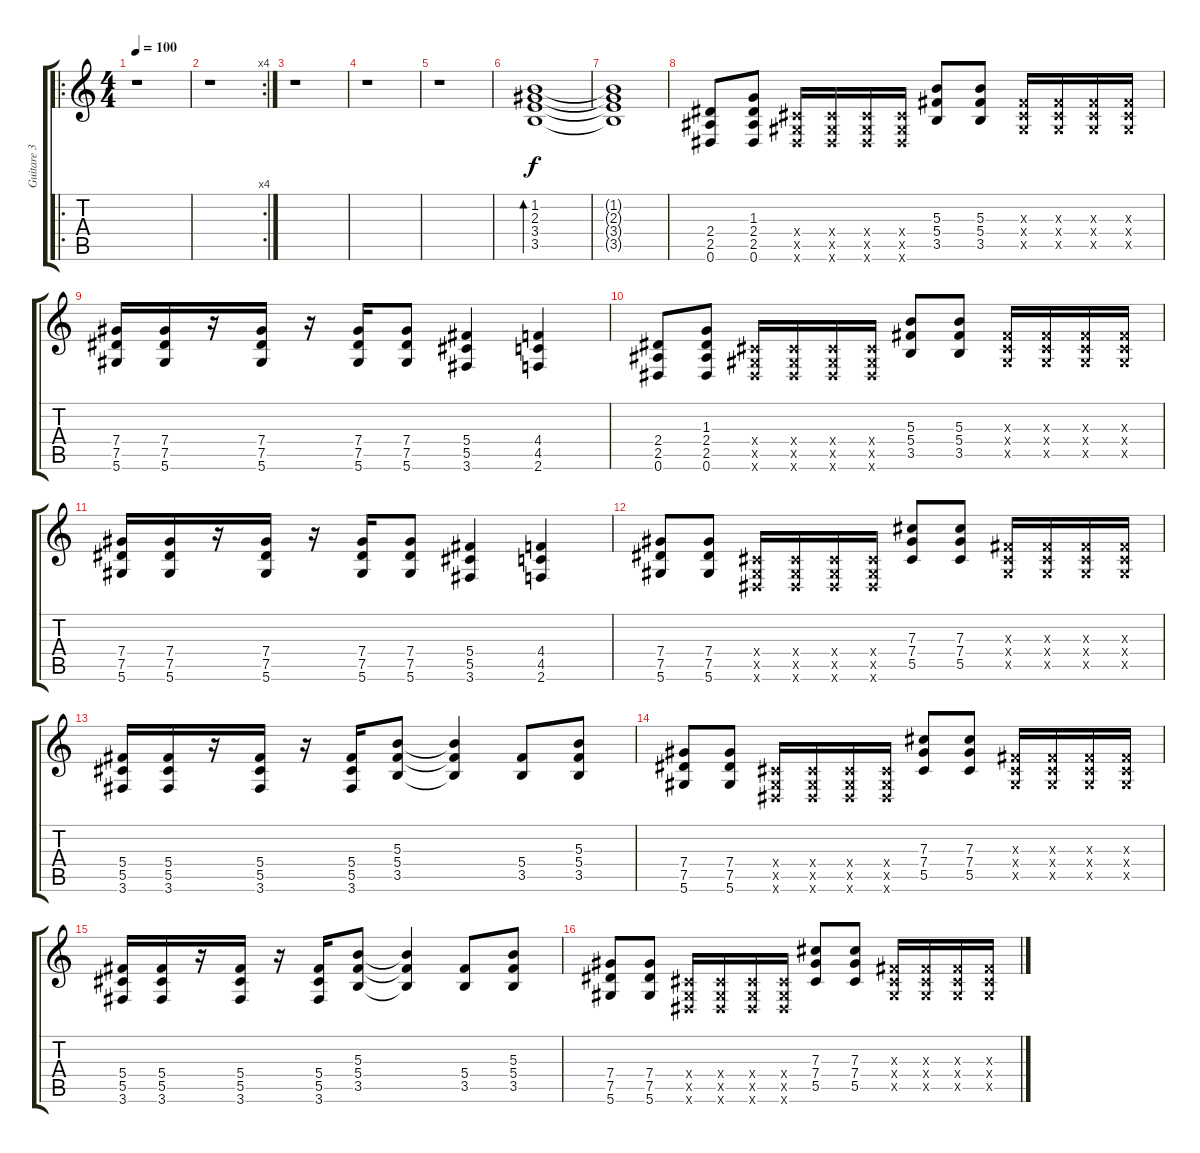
\track ("Guitare 3" "Guitare 3") {instrument distortionguitar}
\staff {score tabs}
\tuning (Eb4 Bb3 Gb3 Db3 Ab2 Eb2) {hide}
\ro
\ts (4 4)
\tempo 100
\clef g2
\ks c
r.1{dy f instrument distortionguitar} |
\rc 4
r.1 |
r.1 |
r.1 |
r.1 |
(1.2 2.3 3.4 3.5).1{bd 60} |
(1.2{t} 2.3{t} 3.4{t} 3.5{t}).1 |
(2.4 2.5 0.6).8 (1.3 2.4 2.5 0.6).8 (0.4{x} 0.5{x} 0.6{x}).16 (0.4{x} 0.5{x} 0.6{x}).16 (0.4{x} 0.5{x} 0.6{x}).16 (0.4{x} 0.5{x} 0.6{x}).16 (5.3 5.4 3.5).8 (5.3 5.4 3.5).8 (0.3{x} 0.4{x} 0.5{x}).16 (0.3{x} 0.4{x} 0.5{x}).16 (0.3{x} 0.4{x} 0.5{x}).16 (0.3{x} 0.4{x} 0.5{x}).16 |
(7.4 7.5 5.6).16 (7.4 7.5 5.6).16 r.16 (7.4 7.5 5.6).16 r.16 (7.4 7.5 5.6).16 (7.4 7.5 5.6).8 (5.4 5.5 3.6).4 (4.4 4.5 2.6).4 |
(2.4 2.5 0.6).8 (1.3 2.4 2.5 0.6).8 (0.4{x} 0.5{x} 0.6{x}).16 (0.4{x} 0.5{x} 0.6{x}).16 (0.4{x} 0.5{x} 0.6{x}).16 (0.4{x} 0.5{x} 0.6{x}).16 (5.3 5.4 3.5).8 (5.3 5.4 3.5).8 (0.3{x} 0.4{x} 0.5{x}).16 (0.3{x} 0.4{x} 0.5{x}).16 (0.3{x} 0.4{x} 0.5{x}).16 (0.3{x} 0.4{x} 0.5{x}).16 |
(7.4 7.5 5.6).16 (7.4 7.5 5.6).16 r.16 (7.4 7.5 5.6).16 r.16 (7.4 7.5 5.6).16 (7.4 7.5 5.6).8 (5.4 5.5 3.6).4 (4.4 4.5 2.6).4 |
(7.4 7.5 5.6).8 (7.4 7.5 5.6).8 (0.4{x} 0.5{x} 0.6{x}).16 (0.4{x} 0.5{x} 0.6{x}).16 (0.4{x} 0.5{x} 0.6{x}).16 (0.4{x} 0.5{x} 0.6{x}).16 (7.3 7.4 5.5).8 (7.3 7.4 5.5).8 (0.3{x} 0.4{x} 0.5{x}).16 (0.3{x} 0.4{x} 0.5{x}).16 (0.3{x} 0.4{x} 0.5{x}).16 (0.3{x} 0.4{x} 0.5{x}).16 |
(5.4 5.5 3.6).16 (5.4 5.5 3.6).16 r.16 (5.4 5.5 3.6).16 r.16 (5.4 5.5 3.6).16 (5.3 5.4 3.5).8 (5.3{t} 5.4{t} 3.5{t}).4 (5.4 3.5).8 (5.3 5.4 3.5).8 |
(7.4 7.5 5.6).8 (7.4 7.5 5.6).8 (0.4{x} 0.5{x} 0.6{x}).16 (0.4{x} 0.5{x} 0.6{x}).16 (0.4{x} 0.5{x} 0.6{x}).16 (0.4{x} 0.5{x} 0.6{x}).16 (7.3 7.4 5.5).8 (7.3 7.4 5.5).8 (0.3{x} 0.4{x} 0.5{x}).16 (0.3{x} 0.4{x} 0.5{x}).16 (0.3{x} 0.4{x} 0.5{x}).16 (0.3{x} 0.4{x} 0.5{x}).16 |
(5.4 5.5 3.6).16 (5.4 5.5 3.6).16 r.16 (5.4 5.5 3.6).16 r.16 (5.4 5.5 3.6).16 (5.3 5.4 3.5).8 (5.3{t} 5.4{t} 3.5{t}).4 (5.4 3.5).8 (5.3 5.4 3.5).8 |
(7.4 7.5 5.6).8 (7.4 7.5 5.6).8 (0.4{x} 0.5{x} 0.6{x}).16 (0.4{x} 0.5{x} 0.6{x}).16 (0.4{x} 0.5{x} 0.6{x}).16 (0.4{x} 0.5{x} 0.6{x}).16 (7.3 7.4 5.5).8 (7.3 7.4 5.5).8 (0.3{x} 0.4{x} 0.5{x}).16 (0.3{x} 0.4{x} 0.5{x}).16 (0.3{x} 0.4{x} 0.5{x}).16 (0.3{x} 0.4{x} 0.5{x}).16
